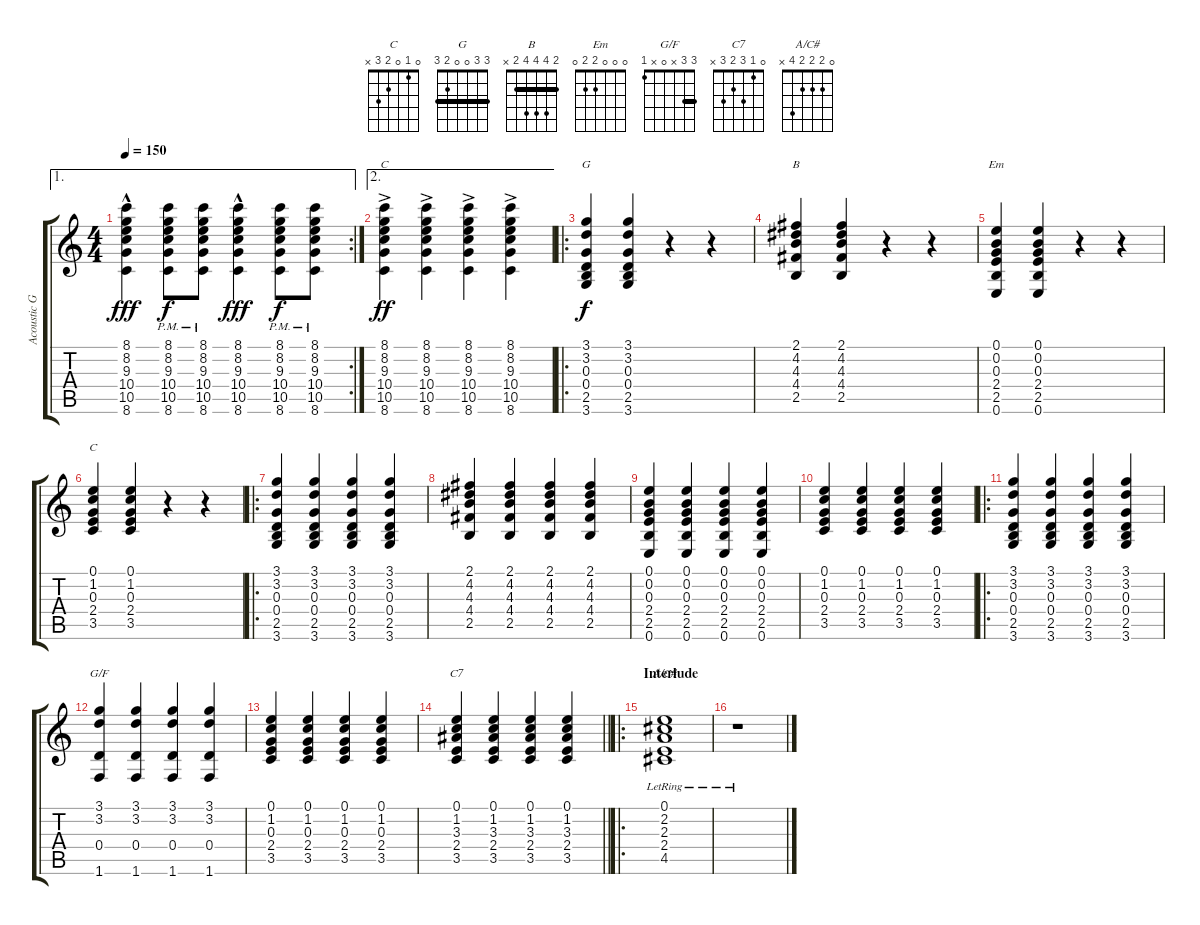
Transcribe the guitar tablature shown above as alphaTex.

\track ("Acoustic Guitar" "Acoustic G") {instrument acousticguitarsteel bank 1}
\staff {score tabs}
\tuning (E4 B3 G3 D3 A2 E2) {hide}
\chord ("C" 8 8 9 10 10 8) {firstfret 8 barre 8}
\chord ("G" 3 3 0 0 2 3) {barre 3}
\chord ("B" 2 4 4 4 2 x) {barre 2}
\chord ("Em" 0 0 0 2 2 0)
\chord ("C" 0 1 0 2 3 x)
\chord ("G/F" 3 3 x 0 x 1) {barre 3}
\chord ("C7" 0 1 3 2 3 x)
\chord ("A/C#" 0 2 2 2 4 x)
\ae 1
\rc 2
\ts (4 4)
\tempo 150
\clef g2
\ks c
(8.1{hac} 8.2{hac} 9.3{hac} 10.4{hac} 10.5{hac} 8.6{hac}).4{dy fff} (8.1{pm} 8.2{pm} 9.3{pm} 10.4{pm} 10.5{pm} 8.6{pm}).8{dy f} (8.1{pm} 8.2{pm} 9.3{pm} 10.4{pm} 10.5{pm} 8.6{pm}).8 (8.1{hac} 8.2{hac} 9.3{hac} 10.4{hac} 10.5{hac} 8.6{hac}).4{dy fff} (8.1{pm} 8.2{pm} 9.3{pm} 10.4{pm} 10.5{pm} 8.6{pm}).8{dy f} (8.1{pm} 8.2{pm} 9.3{pm} 10.4{pm} 10.5{pm} 8.6{pm}).8 |
\ae 2
(8.1{ac} 8.2{ac} 9.3{ac} 10.4{ac} 10.5{ac} 8.6{ac}).4{ch "C" dy ff} (8.1{ac} 8.2{ac} 9.3{ac} 10.4{ac} 10.5{ac} 8.6{ac}).4 (8.1{ac} 8.2{ac} 9.3{ac} 10.4{ac} 10.5{ac} 8.6{ac}).4 (8.1{ac} 8.2{ac} 9.3{ac} 10.4{ac} 10.5{ac} 8.6{ac}).4 |
\ro
(3.1 3.2 0.3 0.4 2.5 3.6).4{ch "G" dy f} (3.1 3.2 0.3 0.4 2.5 3.6).4 r.4 r.4 |
(2.1 4.2 4.3 4.4 2.5).4{ch "B"} (2.1 4.2 4.3 4.4 2.5).4 r.4 r.4 |
(0.1 0.2 0.3 2.4 2.5 0.6).4{ch "Em"} (0.1 0.2 0.3 2.4 2.5 0.6).4 r.4 r.4 |
(0.1 1.2 0.3 2.4 3.5).4{ch "C"} (0.1 1.2 0.3 2.4 3.5).4 r.4 r.4 |
\ro
(3.1 3.2 0.3 0.4 2.5 3.6).4 (3.1 3.2 0.3 0.4 2.5 3.6).4 (3.1 3.2 0.3 0.4 2.5 3.6).4 (3.1 3.2 0.3 0.4 2.5 3.6).4 |
(2.1 4.2 4.3 4.4 2.5).4 (2.1 4.2 4.3 4.4 2.5).4 (2.1 4.2 4.3 4.4 2.5).4 (2.1 4.2 4.3 4.4 2.5).4 |
(0.1 0.2 0.3 2.4 2.5 0.6).4 (0.1 0.2 0.3 2.4 2.5 0.6).4 (0.1 0.2 0.3 2.4 2.5 0.6).4 (0.1 0.2 0.3 2.4 2.5 0.6).4 |
(0.1 1.2 0.3 2.4 3.5).4 (0.1 1.2 0.3 2.4 3.5).4 (0.1 1.2 0.3 2.4 3.5).4 (0.1 1.2 0.3 2.4 3.5).4 |
\ro
(3.1 3.2 0.3 0.4 2.5 3.6).4 (3.1 3.2 0.3 0.4 2.5 3.6).4 (3.1 3.2 0.3 0.4 2.5 3.6).4 (3.1 3.2 0.3 0.4 2.5 3.6).4 |
(3.1 3.2 0.4 1.6).4{ch "G/F"} (3.1 3.2 0.4 1.6).4 (3.1 3.2 0.4 1.6).4 (3.1 3.2 0.4 1.6).4 |
(0.1 1.2 0.3 2.4 3.5).4 (0.1 1.2 0.3 2.4 3.5).4 (0.1 1.2 0.3 2.4 3.5).4 (0.1 1.2 0.3 2.4 3.5).4 |
\barLineRight lightlight
(0.1 1.2 3.3 2.4 3.5).4{ch "C7"} (0.1 1.2 3.3 2.4 3.5).4 (0.1 1.2 3.3 2.4 3.5).4 (0.1 1.2 3.3 2.4 3.5).4 |
\ro
\section ("" "Interlude")
(0.1{lr} 2.2{lr} 2.3{lr} 2.4{lr} 4.5{lr}).1{ch "A/C#"} |
r.1
